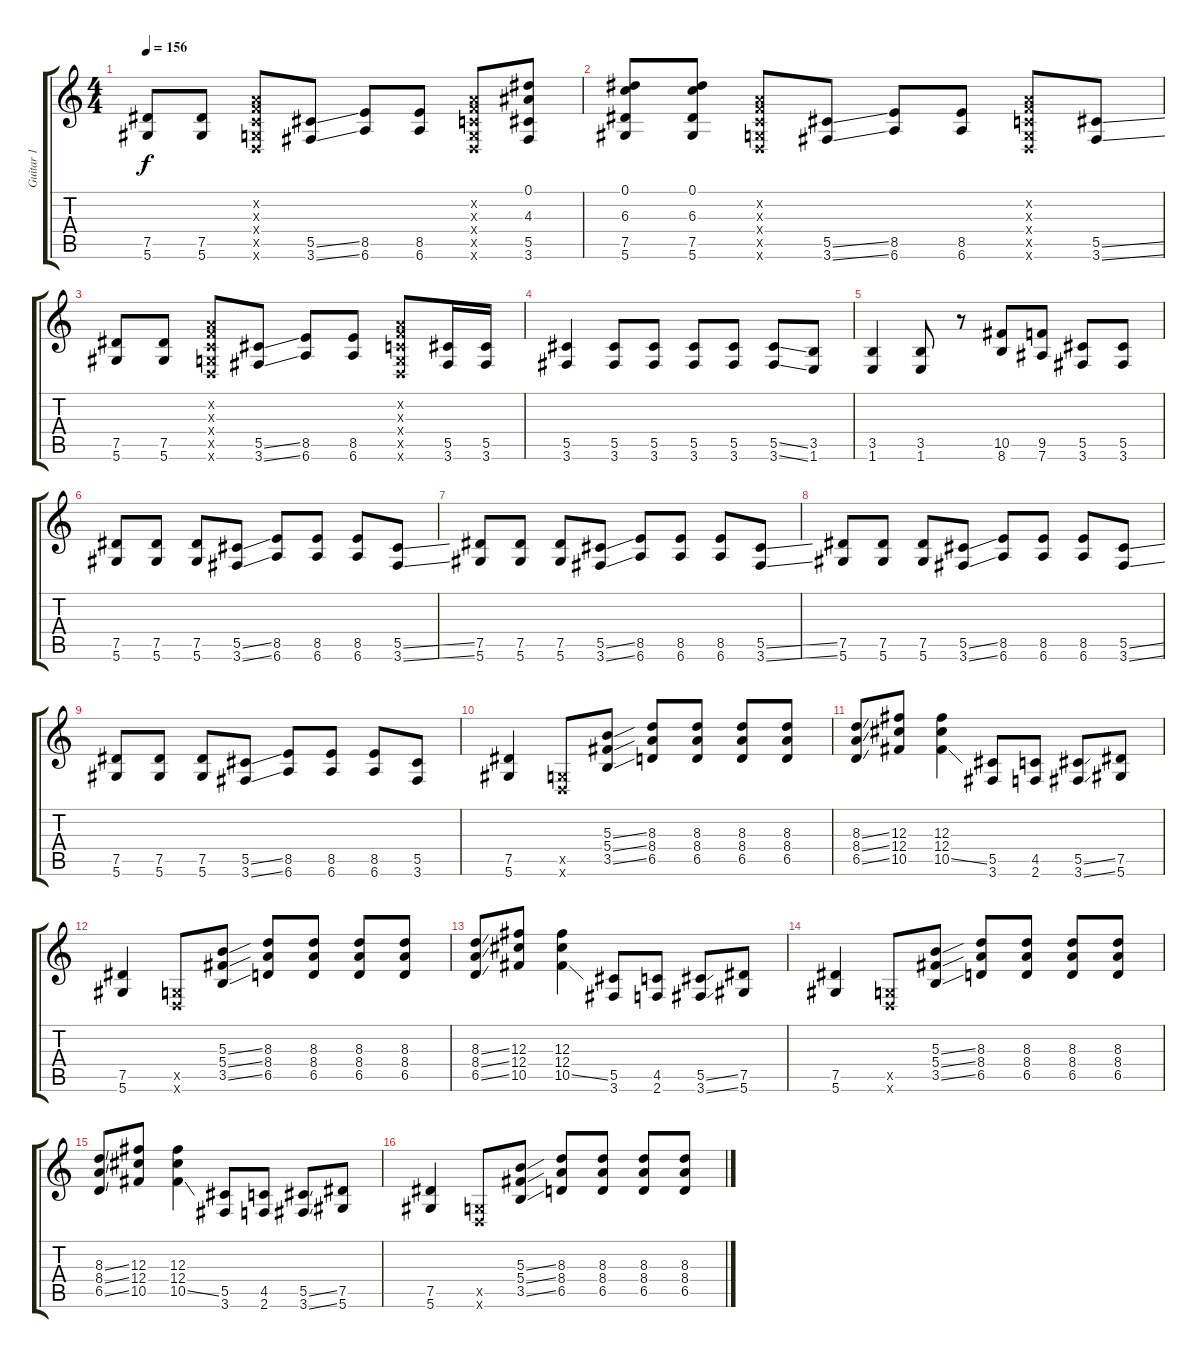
\track ("Guitar 1" "Guitar 1") {instrument overdrivenguitar}
\staff {score tabs}
\tuning (Eb4 Bb3 Gb3 Db3 Ab2 Eb2) {hide}
\ts (4 4)
\tempo 156
\clef g2
\ks c
(7.5 5.6).8{dy f} (7.5 5.6).8 (-1.2{x} -1.3{x} -1.4{x} -1.5{x} -1.6{x}).8 (5.5{ss} 3.6{ss}).8 (8.5 6.6).8 (8.5 6.6).8 (-1.2{x} -1.3{x} -1.4{x} -1.5{x} -1.6{x}).8 (0.1 4.3 5.5 3.6).8 |
(0.1 6.3 7.5 5.6).8 (0.1 6.3 7.5 5.6).8 (-1.2{x} -1.3{x} -1.4{x} -1.5{x} -1.6{x}).8 (5.5{ss} 3.6{ss}).8 (8.5 6.6).8 (8.5 6.6).8 (-1.2{x} -1.3{x} -1.4{x} -1.5{x} -1.6{x}).8 (5.5{ss} 3.6{ss}).8 |
(7.5 5.6).8 (7.5 5.6).8 (-1.2{x} -1.3{x} -1.4{x} -1.5{x} -1.6{x}).8 (5.5{ss} 3.6{ss}).8 (8.5 6.6).8 (8.5 6.6).8 (-1.2{x} -1.3{x} -1.4{x} -1.5{x} -1.6{x}).8 (5.5 3.6).16 (5.5 3.6).16 |
(5.5 3.6).4 (5.5 3.6).8 (5.5 3.6).8 (5.5 3.6).8 (5.5 3.6).8 (5.5{ss} 3.6{ss}).8 (3.5 1.6).8 |
(3.5 1.6).4 (3.5 1.6).8 r.8 (10.5 8.6).8 (9.5 7.6).8 (5.5 3.6).8 (5.5 3.6).8 |
(7.5 5.6).8 (7.5 5.6).8 (7.5 5.6).8 (5.5{ss} 3.6{ss}).8 (8.5 6.6).8 (8.5 6.6).8 (8.5 6.6).8 (5.5{ss} 3.6{ss}).8 |
(7.5 5.6).8 (7.5 5.6).8 (7.5 5.6).8 (5.5{ss} 3.6{ss}).8 (8.5 6.6).8 (8.5 6.6).8 (8.5 6.6).8 (5.5{ss} 3.6{ss}).8 |
(7.5 5.6).8 (7.5 5.6).8 (7.5 5.6).8 (5.5{ss} 3.6{ss}).8 (8.5 6.6).8 (8.5 6.6).8 (8.5 6.6).8 (5.5{ss} 3.6{ss}).8 |
(7.5 5.6).8 (7.5 5.6).8 (7.5 5.6).8 (5.5{ss} 3.6{ss}).8 (8.5 6.6).8 (8.5 6.6).8 (8.5 6.6).8 (5.5 3.6).8 |
(7.5 5.6).4 (-1.5{x} -1.6{x}).8 (5.3{ss} 5.4{ss} 3.5{ss}).8 (8.3 8.4 6.5).8 (8.3 8.4 6.5).8 (8.3 8.4 6.5).8 (8.3 8.4 6.5).8 |
(8.3{ss} 8.4{ss} 6.5{ss}).8 (12.3 12.4 10.5).8 (12.3 12.4 10.5{ss}).4 (5.5 3.6).8 (4.5 2.6).8 (5.5{ss} 3.6{ss}).8 (7.5 5.6).8 |
(7.5 5.6).4 (-1.5{x} -1.6{x}).8 (5.3{ss} 5.4{ss} 3.5{ss}).8 (8.3 8.4 6.5).8 (8.3 8.4 6.5).8 (8.3 8.4 6.5).8 (8.3 8.4 6.5).8 |
(8.3{ss} 8.4{ss} 6.5{ss}).8 (12.3 12.4 10.5).8 (12.3 12.4 10.5{ss}).4 (5.5 3.6).8 (4.5 2.6).8 (5.5{ss} 3.6{ss}).8 (7.5 5.6).8 |
(7.5 5.6).4 (-1.5{x} -1.6{x}).8 (5.3{ss} 5.4{ss} 3.5{ss}).8 (8.3 8.4 6.5).8 (8.3 8.4 6.5).8 (8.3 8.4 6.5).8 (8.3 8.4 6.5).8 |
(8.3{ss} 8.4{ss} 6.5{ss}).8 (12.3 12.4 10.5).8 (12.3 12.4 10.5{ss}).4 (5.5 3.6).8 (4.5 2.6).8 (5.5{ss} 3.6{ss}).8 (7.5 5.6).8 |
(7.5 5.6).4 (-1.5{x} -1.6{x}).8 (5.3{ss} 5.4{ss} 3.5{ss}).8 (8.3 8.4 6.5).8 (8.3 8.4 6.5).8 (8.3 8.4 6.5).8 (8.3 8.4 6.5).8
